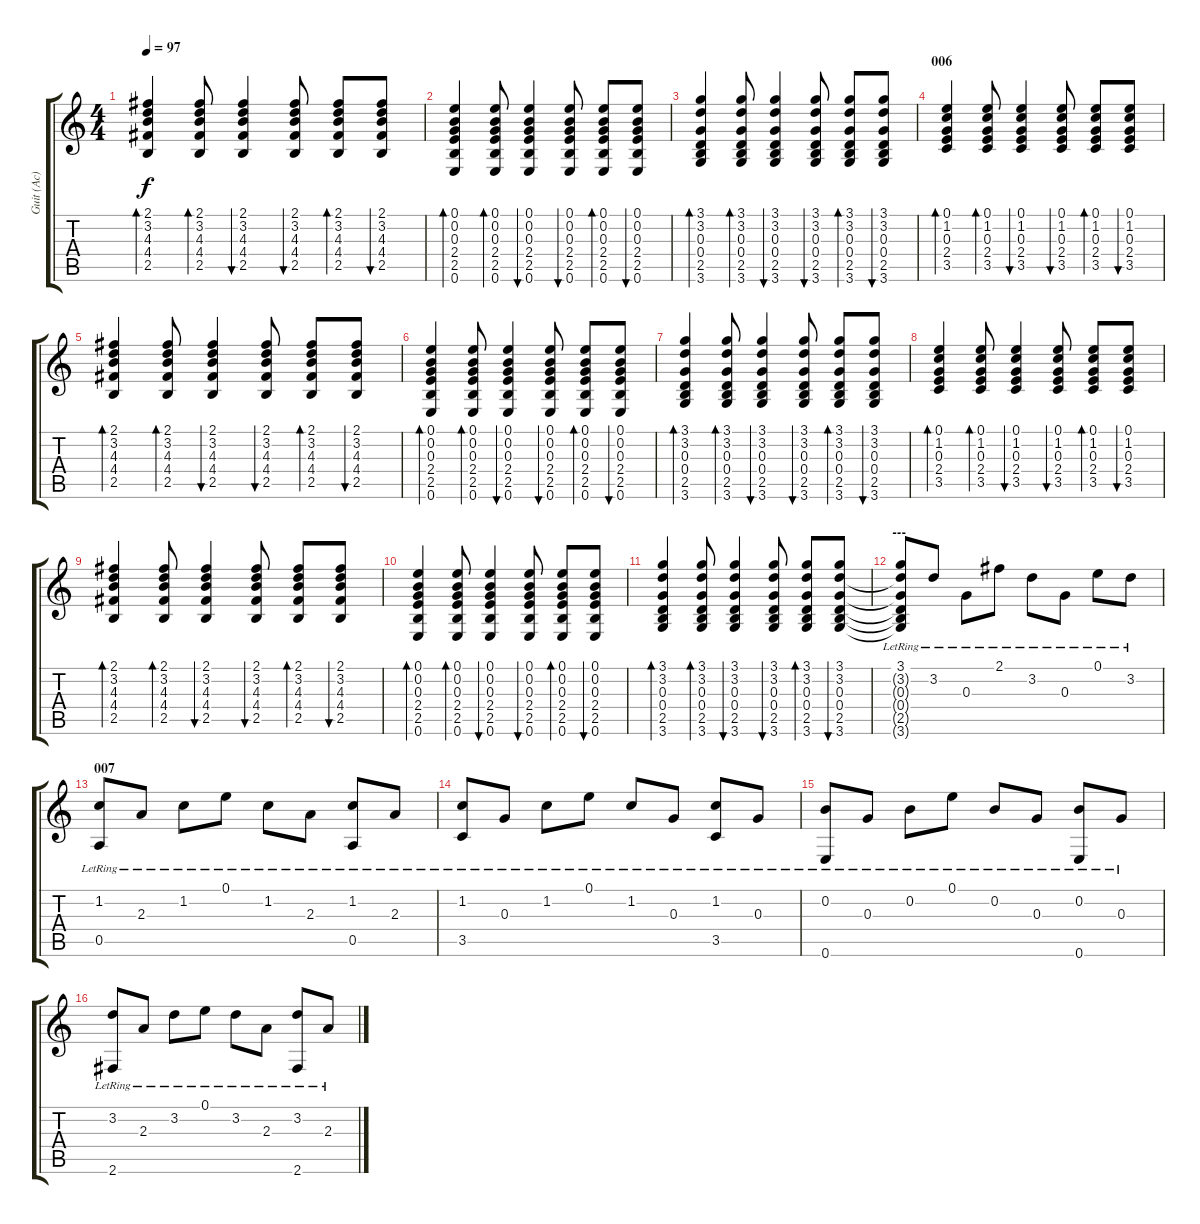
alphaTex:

\track ("Guit (Ac)" "Guit (Ac)") {instrument acousticguitarsteel}
\staff {score tabs}
\tuning (E4 B3 G3 D3 A2 E2) {hide}
\ts (4 4)
\tempo 97
\clef g2
\ks c
(2.1 3.2 4.3 4.4 2.5).4{bd 30 dy f} (2.1 3.2 4.3 4.4 2.5).8{bd 30} (2.1 3.2 4.3 4.4 2.5).4{bu 30} (2.1 3.2 4.3 4.4 2.5).8{bu 30} (2.1 3.2 4.3 4.4 2.5).8{bd 30} (2.1 3.2 4.3 4.4 2.5).8{bu 30} |
(0.1 0.2 0.3 2.4 2.5 0.6).4{bd 30} (0.1 0.2 0.3 2.4 2.5 0.6).8{bd 30} (0.1 0.2 0.3 2.4 2.5 0.6).4{bu 30} (0.1 0.2 0.3 2.4 2.5 0.6).8{bu 30} (0.1 0.2 0.3 2.4 2.5 0.6).8{bd 30} (0.1 0.2 0.3 2.4 2.5 0.6).8{bu 30} |
(3.1 3.2 0.3 0.4 2.5 3.6).4{bd 30} (3.1 3.2 0.3 0.4 2.5 3.6).8{bd 30} (3.1 3.2 0.3 0.4 2.5 3.6).4{bu 30} (3.1 3.2 0.3 0.4 2.5 3.6).8{bu 30} (3.1 3.2 0.3 0.4 2.5 3.6).8{bd 30} (3.1 3.2 0.3 0.4 2.5 3.6).8{bu 30} |
\section ("" "006")
(0.1 1.2 0.3 2.4 3.5).4{bd 30} (0.1 1.2 0.3 2.4 3.5).8{bd 30} (0.1 1.2 0.3 2.4 3.5).4{bu 30} (0.1 1.2 0.3 2.4 3.5).8{bu 30} (0.1 1.2 0.3 2.4 3.5).8{bd 30} (0.1 1.2 0.3 2.4 3.5).8{bu 30} |
(2.1 3.2 4.3 4.4 2.5).4{bd 30} (2.1 3.2 4.3 4.4 2.5).8{bd 30} (2.1 3.2 4.3 4.4 2.5).4{bu 30} (2.1 3.2 4.3 4.4 2.5).8{bu 30} (2.1 3.2 4.3 4.4 2.5).8{bd 30} (2.1 3.2 4.3 4.4 2.5).8{bu 30} |
(0.1 0.2 0.3 2.4 2.5 0.6).4{bd 30} (0.1 0.2 0.3 2.4 2.5 0.6).8{bd 30} (0.1 0.2 0.3 2.4 2.5 0.6).4{bu 30} (0.1 0.2 0.3 2.4 2.5 0.6).8{bu 30} (0.1 0.2 0.3 2.4 2.5 0.6).8{bd 30} (0.1 0.2 0.3 2.4 2.5 0.6).8{bu 30} |
(3.1 3.2 0.3 0.4 2.5 3.6).4{bd 30} (3.1 3.2 0.3 0.4 2.5 3.6).8{bd 30} (3.1 3.2 0.3 0.4 2.5 3.6).4{bu 30} (3.1 3.2 0.3 0.4 2.5 3.6).8{bu 30} (3.1 3.2 0.3 0.4 2.5 3.6).8{bd 30} (3.1 3.2 0.3 0.4 2.5 3.6).8{bu 30} |
(0.1 1.2 0.3 2.4 3.5).4{bd 30} (0.1 1.2 0.3 2.4 3.5).8{bd 30} (0.1 1.2 0.3 2.4 3.5).4{bu 30} (0.1 1.2 0.3 2.4 3.5).8{bu 30} (0.1 1.2 0.3 2.4 3.5).8{bd 30} (0.1 1.2 0.3 2.4 3.5).8{bu 30} |
(2.1 3.2 4.3 4.4 2.5).4{bd 30} (2.1 3.2 4.3 4.4 2.5).8{bd 30} (2.1 3.2 4.3 4.4 2.5).4{bu 30} (2.1 3.2 4.3 4.4 2.5).8{bu 30} (2.1 3.2 4.3 4.4 2.5).8{bd 30} (2.1 3.2 4.3 4.4 2.5).8{bu 30} |
(0.1 0.2 0.3 2.4 2.5 0.6).4{bd 30} (0.1 0.2 0.3 2.4 2.5 0.6).8{bd 30} (0.1 0.2 0.3 2.4 2.5 0.6).4{bu 30} (0.1 0.2 0.3 2.4 2.5 0.6).8{bu 30} (0.1 0.2 0.3 2.4 2.5 0.6).8{bd 30} (0.1 0.2 0.3 2.4 2.5 0.6).8{bu 30} |
(3.1 3.2 0.3 0.4 2.5 3.6).4{bd 30} (3.1 3.2 0.3 0.4 2.5 3.6).8{bd 30} (3.1 3.2 0.3 0.4 2.5 3.6).4{bu 30} (3.1 3.2 0.3 0.4 2.5 3.6).8{bu 30} (3.1 3.2 0.3 0.4 2.5 3.6).8{bd 30} (3.1 3.2 0.3 0.4 2.5 3.6).8{bu 30} |
\section ("" "---")
(3.1{lr} 3.2{t} 0.3{t} 0.4{t} 2.5{t} 3.6{t}).8 3.2{lr}.8 0.3{lr}.8 2.1{lr}.8 3.2{lr}.8 0.3{lr}.8 0.1{lr}.8 3.2{lr}.8 |
\section ("" "007")
(1.2{lr} 0.5{lr}).8 2.3{lr}.8 1.2{lr}.8 0.1{lr}.8 1.2{lr}.8 2.3{lr}.8 (1.2{lr} 0.5{lr}).8 2.3{lr}.8 |
(1.2{lr} 3.5{lr}).8 0.3{lr}.8 1.2{lr}.8 0.1{lr}.8 1.2{lr}.8 0.3{lr}.8 (1.2{lr} 3.5{lr}).8 0.3{lr}.8 |
(0.2{lr} 0.6{lr}).8 0.3{lr}.8 0.2{lr}.8 0.1{lr}.8 0.2{lr}.8 0.3{lr}.8 (0.2{lr} 0.6{lr}).8 0.3{lr}.8 |
(3.2{lr} 2.6{lr}).8 2.3{lr}.8 3.2{lr}.8 0.1{lr}.8 3.2{lr}.8 2.3{lr}.8 (3.2{lr} 2.6{lr}).8 2.3{lr}.8
